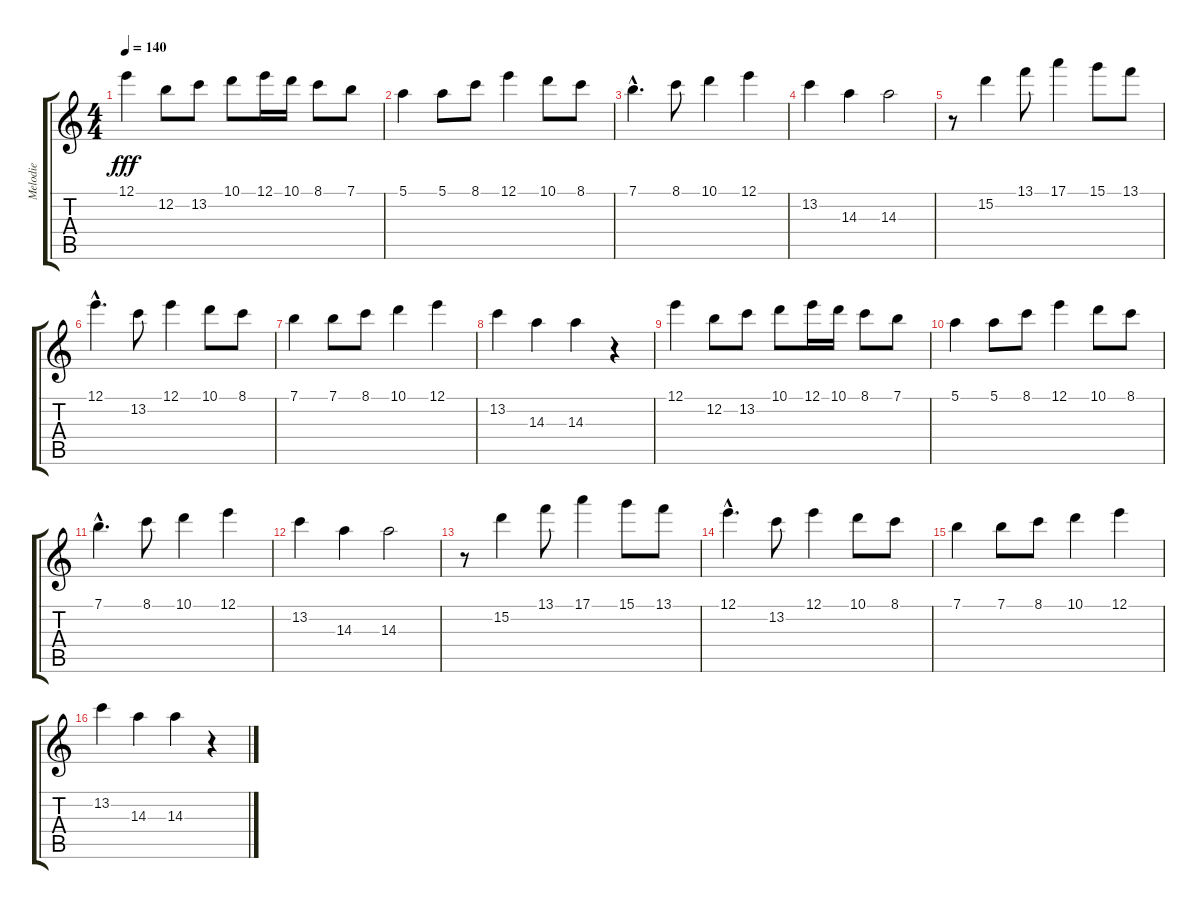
\track ("Melodie" "Melodie") {instrument acousticguitarsteel}
\staff {score tabs}
\tuning (E4 B3 G3 D3 A2 E2) {hide}
\ts (4 4)
\tempo 140
\clef g2
\ks c
12.1.4{dy fff instrument acousticguitarsteel} 12.2.8 13.2.8 10.1.8 12.1.16 10.1.16 8.1.8 7.1.8 |
5.1.4 5.1.8 8.1.8 12.1.4 10.1.8 8.1.8 |
7.1{hac}.4{d} 8.1.8 10.1.4 12.1.4 |
13.2.4 14.3.4 14.3.2 |
r.8 15.2.4 13.1.8 17.1.4 15.1.8 13.1.8 |
12.1{hac}.4{d} 13.2.8 12.1.4 10.1.8 8.1.8 |
7.1.4 7.1.8 8.1.8 10.1.4 12.1.4 |
13.2.4 14.3.4 14.3.4 r.4 |
12.1.4{volume 14} 12.2.8 13.2.8 10.1.8 12.1.16 10.1.16 8.1.8 7.1.8 |
5.1.4 5.1.8 8.1.8 12.1.4 10.1.8 8.1.8 |
7.1{hac}.4{d} 8.1.8 10.1.4 12.1.4 |
13.2.4 14.3.4 14.3.2 |
r.8 15.2.4 13.1.8 17.1.4 15.1.8 13.1.8 |
12.1{hac}.4{d} 13.2.8 12.1.4 10.1.8 8.1.8 |
7.1.4 7.1.8 8.1.8 10.1.4 12.1.4 |
13.2.4 14.3.4 14.3.4 r.4
